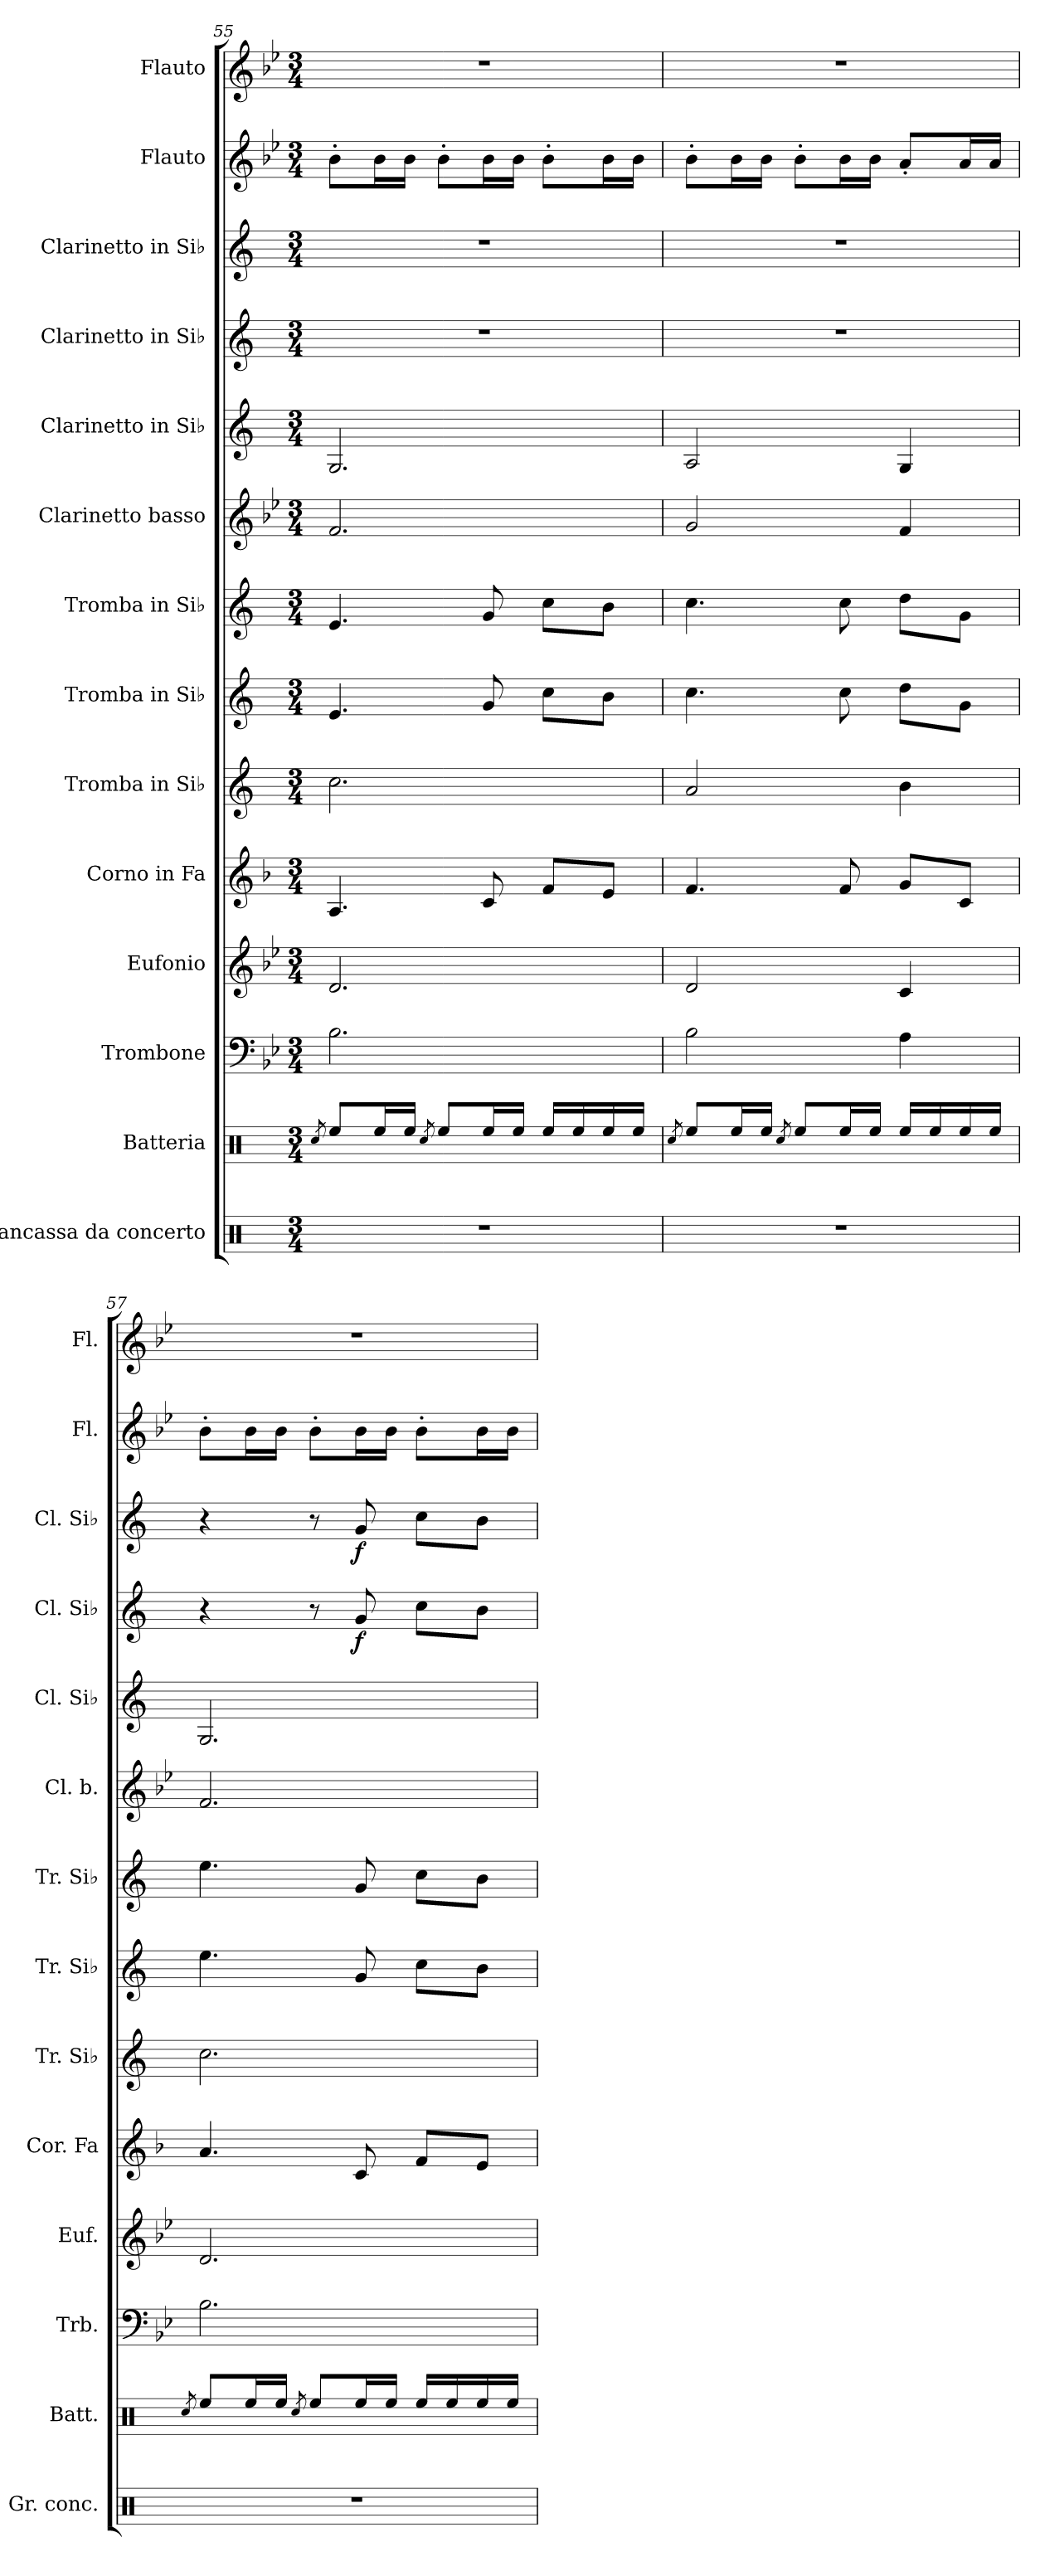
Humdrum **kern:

**kern	**kern	**kern	**kern	**kern	**kern	**kern	**kern	**kern	**kern	**kern	**dynam	**kern	**dynam	**kern	**kern
*part14	*part13	*part12	*part11	*part10	*part9	*part8	*part7	*part6	*part5	*part4	*part4	*part3	*part3	*part2	*part1
*staff14	*staff13	*staff12	*staff11	*staff10	*staff9	*staff8	*staff7	*staff6	*staff5	*staff4	*staff4	*staff3	*staff3	*staff2	*staff1
*I"Grancassa da concerto	*I"Batteria	*I"Trombone	*I"Eufonio	*I"Corno in Fa	*I"Tromba in Si♭	*I"Tromba in Si♭	*I"Tromba in Si♭	*I"Clarinetto basso	*I"Clarinetto in Si♭	*I"Clarinetto in Si♭	*	*I"Clarinetto in Si♭	*	*I"Flauto	*I"Flauto
*I'Gr. conc.	*I'Batt.	*I'Trb.	*I'Euf.	*I'Cor. Fa	*I'Tr. Si♭	*I'Tr. Si♭	*I'Tr. Si♭	*I'Cl. b.	*I'Cl. Si♭	*I'Cl. Si♭	*	*I'Cl. Si♭	*	*I'Fl.	*I'Fl.
*clefX	*clefX	*clefF4	*clefG2	*clefG2	*clefG2	*clefG2	*clefG2	*clefG2	*clefG2	*clefG2	*	*clefG2	*	*clefG2	*clefG2
*	*	*	*ITrd8c14	*ITrd4c7	*ITrd1c2	*ITrd1c2	*ITrd1c2	*ITrd8c14	*ITrd1c2	*ITrd1c2	*	*ITrd1c2	*	*	*
*k[]	*k[]	*k[b-e-]	*k[b-e-]	*k[b-e-]	*k[b-e-]	*k[b-e-]	*k[b-e-]	*k[b-e-]	*k[b-e-]	*k[b-e-]	*	*k[b-e-]	*	*k[b-e-]	*k[b-e-]
*M3/4	*M3/4	*M3/4	*M3/4	*M3/4	*M3/4	*M3/4	*M3/4	*M3/4	*M3/4	*M3/4	*	*M3/4	*	*M3/4	*M3/4
=55	=55	=55	=55	=55	=55	=55	=55	=55	=55	=55	=55	=55	=55	=55	=55
.	8qRcc/	.	.	.	.	.	.	.	.	.	.	.	.	.	.
2.r	8Ree/L	2.B-\	2.D/	4.D/	2.b-\	4.d/	4.d/	2.F/	2.F/	2.r	.	2.r	.	8b-'\L	2.r
.	16Ree/L	.	.	.	.	.	.	.	.	.	.	.	.	16b-\L	.
.	16Ree/JJ	.	.	.	.	.	.	.	.	.	.	.	.	16b-\JJ	.
.	8qRcc/	.	.	.	.	.	.	.	.	.	.	.	.	.	.
.	8Ree/L	.	.	.	.	.	.	.	.	.	.	.	.	8b-'\L	.
.	16Ree/L	.	.	8F/	.	8f/	8f/	.	.	.	.	.	.	16b-\L	.
.	16Ree/JJ	.	.	.	.	.	.	.	.	.	.	.	.	16b-\JJ	.
.	16Ree/LL	.	.	8B-/L	.	8b-\L	8b-\L	.	.	.	.	.	.	8b-'\L	.
.	16Ree/	.	.	.	.	.	.	.	.	.	.	.	.	.	.
.	16Ree/	.	.	8A/J	.	8a\J	8a\J	.	.	.	.	.	.	16b-\L	.
.	16Ree/JJ	.	.	.	.	.	.	.	.	.	.	.	.	16b-\JJ	.
!!LO:PB:g=z
=56	=56	=56	=56	=56	=56	=56	=56	=56	=56	=56	=56	=56	=56	=56	=56
.	8qRcc/	.	.	.	.	.	.	.	.	.	.	.	.	.	.
2.r	8Ree/L	2B-\	2D/	4.B-/	2g/	4.b-\	4.b-\	2G/	2G/	2.r	.	2.r	.	8b-'\L	2.r
.	16Ree/L	.	.	.	.	.	.	.	.	.	.	.	.	16b-\L	.
.	16Ree/JJ	.	.	.	.	.	.	.	.	.	.	.	.	16b-\JJ	.
.	8qRcc/	.	.	.	.	.	.	.	.	.	.	.	.	.	.
.	8Ree/L	.	.	.	.	.	.	.	.	.	.	.	.	8b-'\L	.
.	16Ree/L	.	.	8B-/	.	8b-\	8b-\	.	.	.	.	.	.	16b-\L	.
.	16Ree/JJ	.	.	.	.	.	.	.	.	.	.	.	.	16b-\JJ	.
.	16Ree/LL	4A\	4C/	8c/L	4a\	8cc\L	8cc\L	4F/	4F/	.	.	.	.	8a'/L	.
.	16Ree/	.	.	.	.	.	.	.	.	.	.	.	.	.	.
.	16Ree/	.	.	8F/J	.	8f\J	8f\J	.	.	.	.	.	.	16a/L	.
.	16Ree/JJ	.	.	.	.	.	.	.	.	.	.	.	.	16a/JJ	.
=57	=57	=57	=57	=57	=57	=57	=57	=57	=57	=57	=57	=57	=57	=57	=57
.	8qRcc/	.	.	.	.	.	.	.	.	.	.	.	.	.	.
2.r	8Ree/L	2.B-\	2.D/	4.d/	2.b-\	4.dd\	4.dd\	2.F/	2.F/	4r	.	4r	.	8b-'\L	2.r
.	16Ree/L	.	.	.	.	.	.	.	.	.	.	.	.	16b-\L	.
.	16Ree/JJ	.	.	.	.	.	.	.	.	.	.	.	.	16b-\JJ	.
.	8qRcc/	.	.	.	.	.	.	.	.	.	.	.	.	.	.
.	8Ree/L	.	.	.	.	.	.	.	.	8r	.	8r	.	8b-'\L	.
!	!	!	!	!	!	!	!	!	!	!	!LO:DY:b	!	!LO:DY:b	!	!
.	16Ree/L	.	.	8F/	.	8f/	8f/	.	.	8f/	f	8f/	f	16b-\L	.
.	16Ree/JJ	.	.	.	.	.	.	.	.	.	.	.	.	16b-\JJ	.
.	16Ree/LL	.	.	8B-/L	.	8b-\L	8b-\L	.	.	8b-\L	.	8b-\L	.	8b-'\L	.
.	16Ree/	.	.	.	.	.	.	.	.	.	.	.	.	.	.
.	16Ree/	.	.	8A/J	.	8a\J	8a\J	.	.	8a\J	.	8a\J	.	16b-\L	.
.	16Ree/JJ	.	.	.	.	.	.	.	.	.	.	.	.	16b-\JJ	.
=	=	=	=	=	=	=	=	=	=	=	=	=	=	=	=
*-	*-	*-	*-	*-	*-	*-	*-	*-	*-	*-	*-	*-	*-	*-	*-
